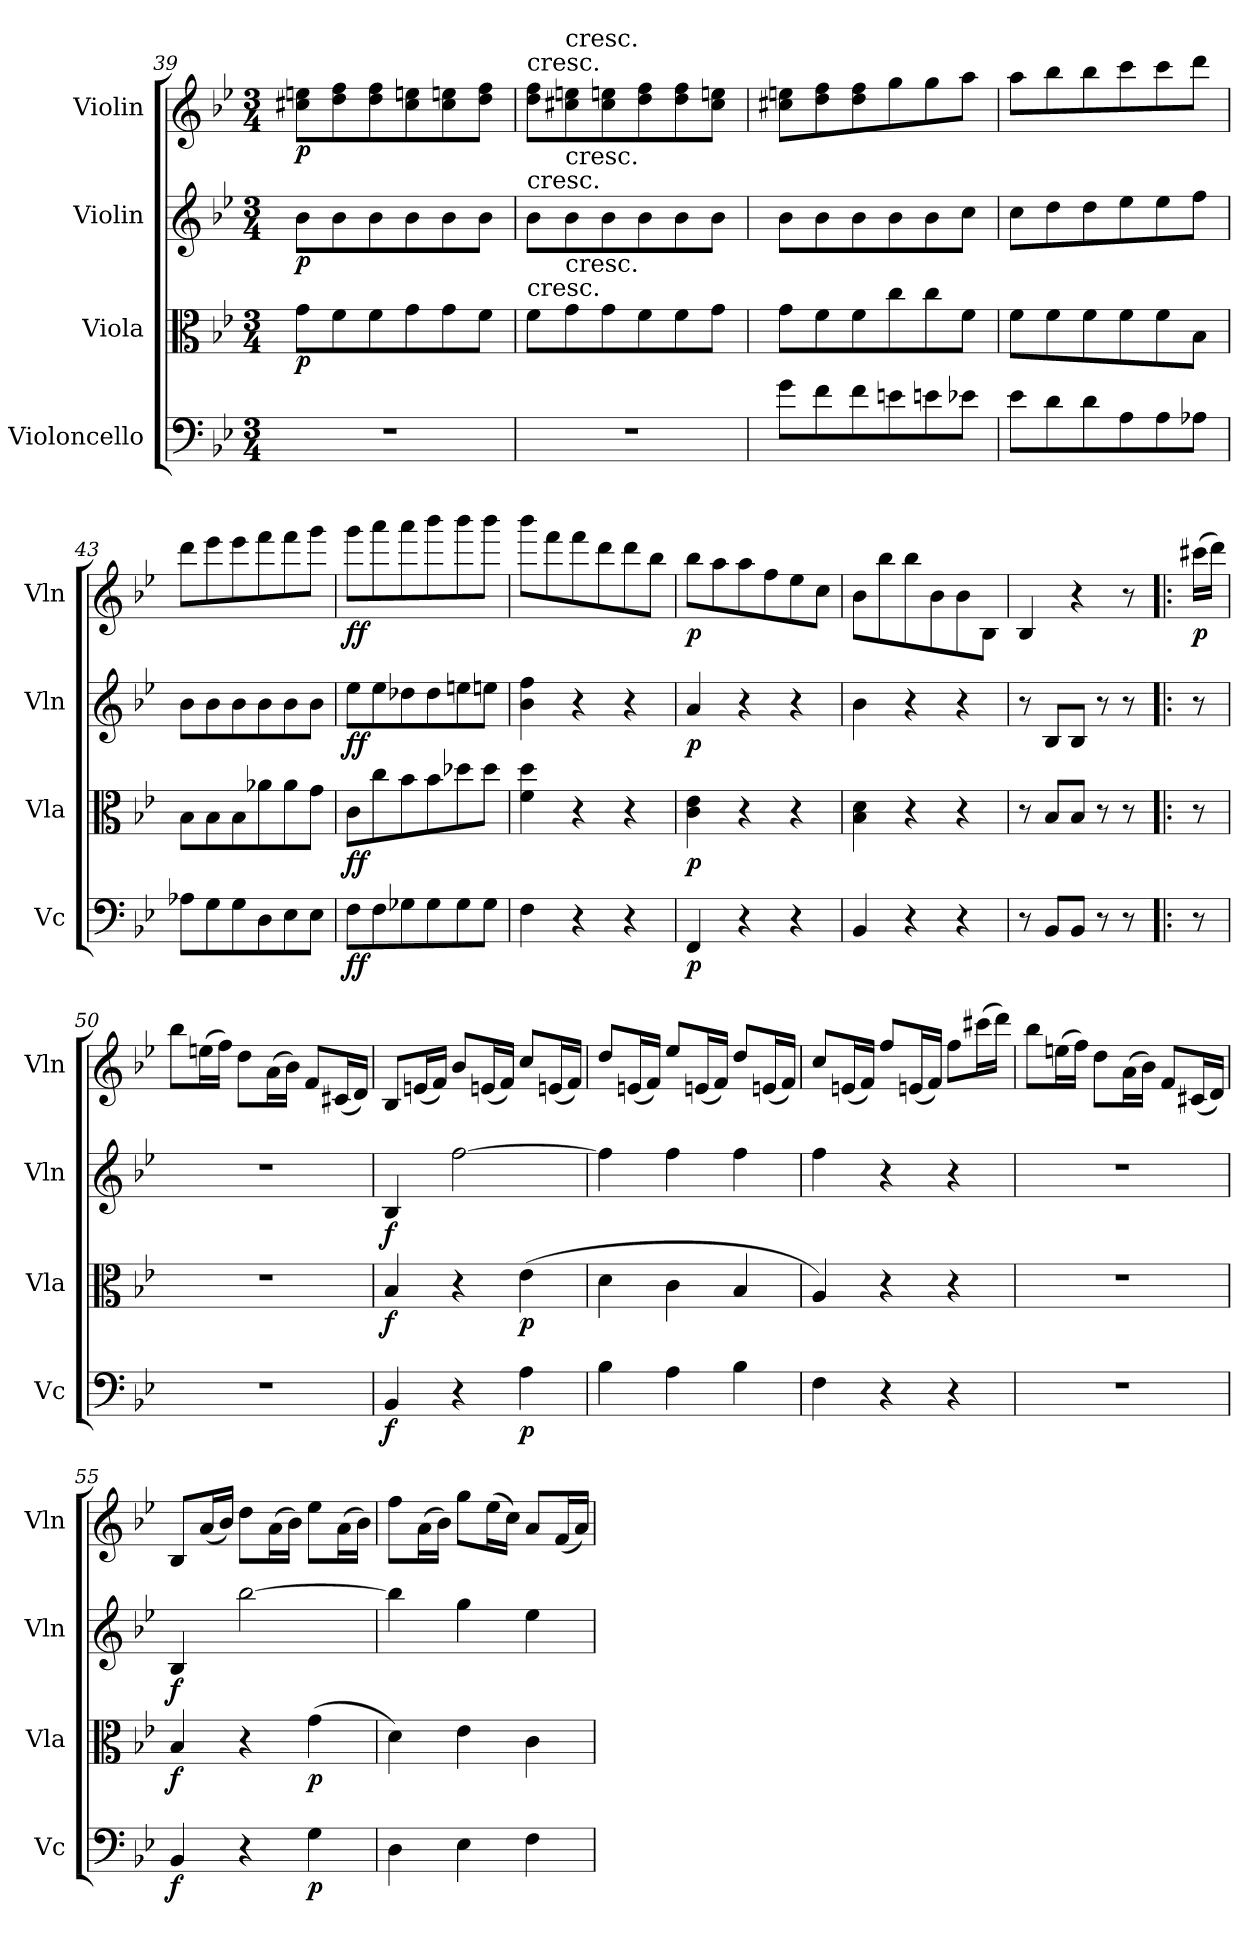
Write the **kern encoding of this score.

**kern	**dynam	**kern	**dynam	**kern	**dynam	**kern	**dynam
*part4	*part4	*part3	*part3	*part2	*part2	*part1	*part1
*staff4	*staff4	*staff3	*staff3	*staff2	*staff2	*staff1	*staff1
*I"Violoncello	*	*I"Viola	*	*I"Violin	*	*I"Violin	*
*I'Vc	*	*I'Vla	*	*I'Vln	*	*I'Vln	*
*clefF4	*	*clefC3	*	*clefG2	*	*clefG2	*
*k[b-e-]	*	*k[b-e-]	*	*k[b-e-]	*	*k[b-e-]	*
*B-:	*	*B-:	*	*B-:	*	*B-:	*
*M3/4	*	*M3/4	*	*M3/4	*	*M3/4	*
=39	=39	=39	=39	=39	=39	=39	=39
2.r	.	8g\L	p	8b-\L	p	8cc#X\ 8een\L	p
.	.	8f\	.	8b-\	.	8dd\ 8ff\	.
.	.	8f\	.	8b-\	.	8dd\ 8ff\	.
.	.	8g\	.	8b-\	.	8cc#\ 8een\	.
.	.	8g\	.	8b-\	.	8cc#\ 8een\	.
.	.	8f\J	.	8b-\J	.	8dd\ 8ff\J	.
=40	=40	=40	=40	=40	=40	=40	=40
!	!	!	!	!	!	!LO:TX:t=cresc.	!
!	!	!	!	!LO:TX:t=cresc.	!	!	!
!	!	!LO:TX:t=cresc.	!	!	!	!	!
2.r	.	8f\L	.	8b-\L	.	8dd\ 8ff\L	.
!	!	!	!	!	!	!LO:TX:t=cresc.	!
!	!	!	!	!LO:TX:t=cresc.	!	!	!
!	!	!LO:TX:t=cresc.	!	!	!	!	!
.	.	8g\	.	8b-\	.	8cc#X\ 8een\	.
.	.	8g\	.	8b-\	.	8cc#\ 8een\	.
.	.	8f\	.	8b-\	.	8dd\ 8ff\	.
.	.	8f\	.	8b-\	.	8dd\ 8ff\	.
.	.	8g\J	.	8b-\J	.	8cc#\ 8een\J	.
=41	=41	=41	=41	=41	=41	=41	=41
8g\L	.	8g\L	.	8b-\L	.	8cc#X\ 8een\L	.
8f\	.	8f\	.	8b-\	.	8dd\ 8ff\	.
8f\	.	8f\	.	8b-\	.	8dd\ 8ff\	.
8en\	.	8cc\	.	8b-\	.	8gg\	.
8en\	.	8cc\	.	8b-\	.	8gg\	.
8e-X\J	.	8f\J	.	8cc\J	.	8aa\J	.
=42	=42	=42	=42	=42	=42	=42	=42
8e-\L	.	8f\L	.	8cc\L	.	8aa\L	.
8d\	.	8f\	.	8dd\	.	8bb-\	.
8d\	.	8f\	.	8dd\	.	8bb-\	.
8A\	.	8f\	.	8ee-\	.	8ccc\	.
8A\	.	8f\	.	8ee-\	.	8ccc\	.
8A-X\J	.	8B-\J	.	8ff\J	.	8ddd\J	.
=43	=43	=43	=43	=43	=43	=43	=43
8A-X\L	.	8B-\L	.	8b-\L	.	8ddd\L	.
8G\	.	8B-\	.	8b-\	.	8eee-\	.
8G\	.	8B-\	.	8b-\	.	8eee-\	.
8D\	.	8a-X\	.	8b-\	.	8fff\	.
8E-\	.	8a-\	.	8b-\	.	8fff\	.
8E-\J	.	8g\J	.	8b-\J	.	8ggg\J	.
=44	=44	=44	=44	=44	=44	=44	=44
8F\L	ff	8c\L	ff	8ee-\L	ff	8ggg\L	ff
8F\	.	8cc\	.	8ee-\	.	8aaa\	.
8G-X\	.	8b-\	.	8dd-X\	.	8aaa\	.
8G-\	.	8b-\	.	8dd-\	.	8bbb-\	.
8G-\	.	8dd-X\	.	8een\	.	8bbb-\	.
8G-\J	.	8dd-\J	.	8een\J	.	8bbb-\J	.
=45	=45	=45	=45	=45	=45	=45	=45
4F\	.	4f\ 4dd\	.	4b-\ 4ff\	.	8bbb-\L	.
.	.	.	.	.	.	8fff\	.
4r	.	4r	.	4r	.	8fff\	.
.	.	.	.	.	.	8ddd\	.
4r	.	4r	.	4r	.	8ddd\	.
.	.	.	.	.	.	8bb-\J	.
=46	=46	=46	=46	=46	=46	=46	=46
4FF/	p	4c\ 4e-\	p	4a/	p	8bb-\L	p
.	.	.	.	.	.	8aa\	.
4r	.	4r	.	4r	.	8aa\	.
.	.	.	.	.	.	8ff\	.
4r	.	4r	.	4r	.	8ee-\	.
.	.	.	.	.	.	8cc\J	.
=47	=47	=47	=47	=47	=47	=47	=47
4BB-/	.	4B-\ 4d\	.	4b-\	.	8b-\L	.
.	.	.	.	.	.	8bb-\	.
4r	.	4r	.	4r	.	8bb-\	.
.	.	.	.	.	.	8b-\	.
4r	.	4r	.	4r	.	8b-\	.
.	.	.	.	.	.	8B-\J	.
=48	=48	=48	=48	=48	=48	=48	=48
8r	.	8r	.	8r	.	4B-/	.
8BB-/L	.	8B-/L	.	8B-/L	.	.	.
8BB-/J	.	8B-/J	.	8B-/J	.	4r	.
8r	.	8r	.	8r	.	.	.
8r	.	8r	.	8r	.	8r	.
=!|:	=!|:	=!|:	=!|:	=!|:	=!|:	=!|:	=!|:
8r	.	8r	.	8r	.	(16ccc#X\LL	p
.	.	.	.	.	.	16ddd\JJ)	.
=50	=50	=50	=50	=50	=50	=50	=50
2.r	.	2.r	.	2.r	.	8bb-\L	.
.	.	.	.	.	.	(16een\L	.
.	.	.	.	.	.	16ff\JJ)	.
.	.	.	.	.	.	8dd\L	.
.	.	.	.	.	.	(16a\L	.
.	.	.	.	.	.	16b-\JJ)	.
.	.	.	.	.	.	8f/L	.
.	.	.	.	.	.	(16c#X/L	.
.	.	.	.	.	.	16d/JJ)	.
=51	=51	=51	=51	=51	=51	=51	=51
4BB-/	f	4B-/	f	4B-/	f	8B-/L	.
.	.	.	.	.	.	(16en/L	.
.	.	.	.	.	.	16f/JJ)	.
4r	.	4r	.	[2ff\	.	8b-/L	.
.	.	.	.	.	.	(16en/L	.
.	.	.	.	.	.	16f/JJ)	.
4A\	p	(4e-\	p	.	.	8cc/L	.
.	.	.	.	.	.	(16en/L	.
.	.	.	.	.	.	16f/JJ)	.
=52	=52	=52	=52	=52	=52	=52	=52
4B-\	.	4d\	.	4ff\]	.	8dd/L	.
.	.	.	.	.	.	(16en/L	.
.	.	.	.	.	.	16f/JJ)	.
4A\	.	4c\	.	4ff\	.	8ee-/L	.
.	.	.	.	.	.	(16en/L	.
.	.	.	.	.	.	16f/JJ)	.
4B-\	.	4B-/	.	4ff\	.	8dd/L	.
.	.	.	.	.	.	(16en/L	.
.	.	.	.	.	.	16f/JJ)	.
=53	=53	=53	=53	=53	=53	=53	=53
4F\	.	4A/)	.	4ff\	.	8cc/L	.
.	.	.	.	.	.	(16en/L	.
.	.	.	.	.	.	16f/JJ)	.
4r	.	4r	.	4r	.	8ff/L	.
.	.	.	.	.	.	(16en/L	.
.	.	.	.	.	.	16f/JJ)	.
4r	.	4r	.	4r	.	8ff\L	.
.	.	.	.	.	.	(16ccc#X\L	.
.	.	.	.	.	.	16ddd\JJ)	.
=54	=54	=54	=54	=54	=54	=54	=54
2.r	.	2.r	.	2.r	.	8bb-\L	.
.	.	.	.	.	.	(16een\L	.
.	.	.	.	.	.	16ff\JJ)	.
.	.	.	.	.	.	8dd\L	.
.	.	.	.	.	.	(16a\L	.
.	.	.	.	.	.	16b-\JJ)	.
.	.	.	.	.	.	8f/L	.
.	.	.	.	.	.	(16c#X/L	.
.	.	.	.	.	.	16d/JJ)	.
=55	=55	=55	=55	=55	=55	=55	=55
4BB-/	f	4B-/	f	4B-/	f	8B-/L	.
.	.	.	.	.	.	(16a/L	.
.	.	.	.	.	.	16b-/JJ)	.
4r	.	4r	.	[2bb-\	.	8dd\L	.
.	.	.	.	.	.	(16a\L	.
.	.	.	.	.	.	16b-\JJ)	.
4G\	p	(4g\	p	.	.	8ee-\L	.
.	.	.	.	.	.	(16a\L	.
.	.	.	.	.	.	16b-\JJ)	.
=56	=56	=56	=56	=56	=56	=56	=56
4D\	.	4d\)	.	4bb-\]	.	8ff\L	.
.	.	.	.	.	.	(16a\L	.
.	.	.	.	.	.	16b-\JJ)	.
4E-\	.	4e-\	.	4gg\	.	8gg\L	.
.	.	.	.	.	.	(16ee-\L	.
.	.	.	.	.	.	16cc\JJ)	.
4F\	.	4c\	.	4ee-\	.	8a/L	.
.	.	.	.	.	.	(16f/L	.
.	.	.	.	.	.	16a/JJ)	.
=	=	=	=	=	=	=	=
*-	*-	*-	*-	*-	*-	*-	*-
